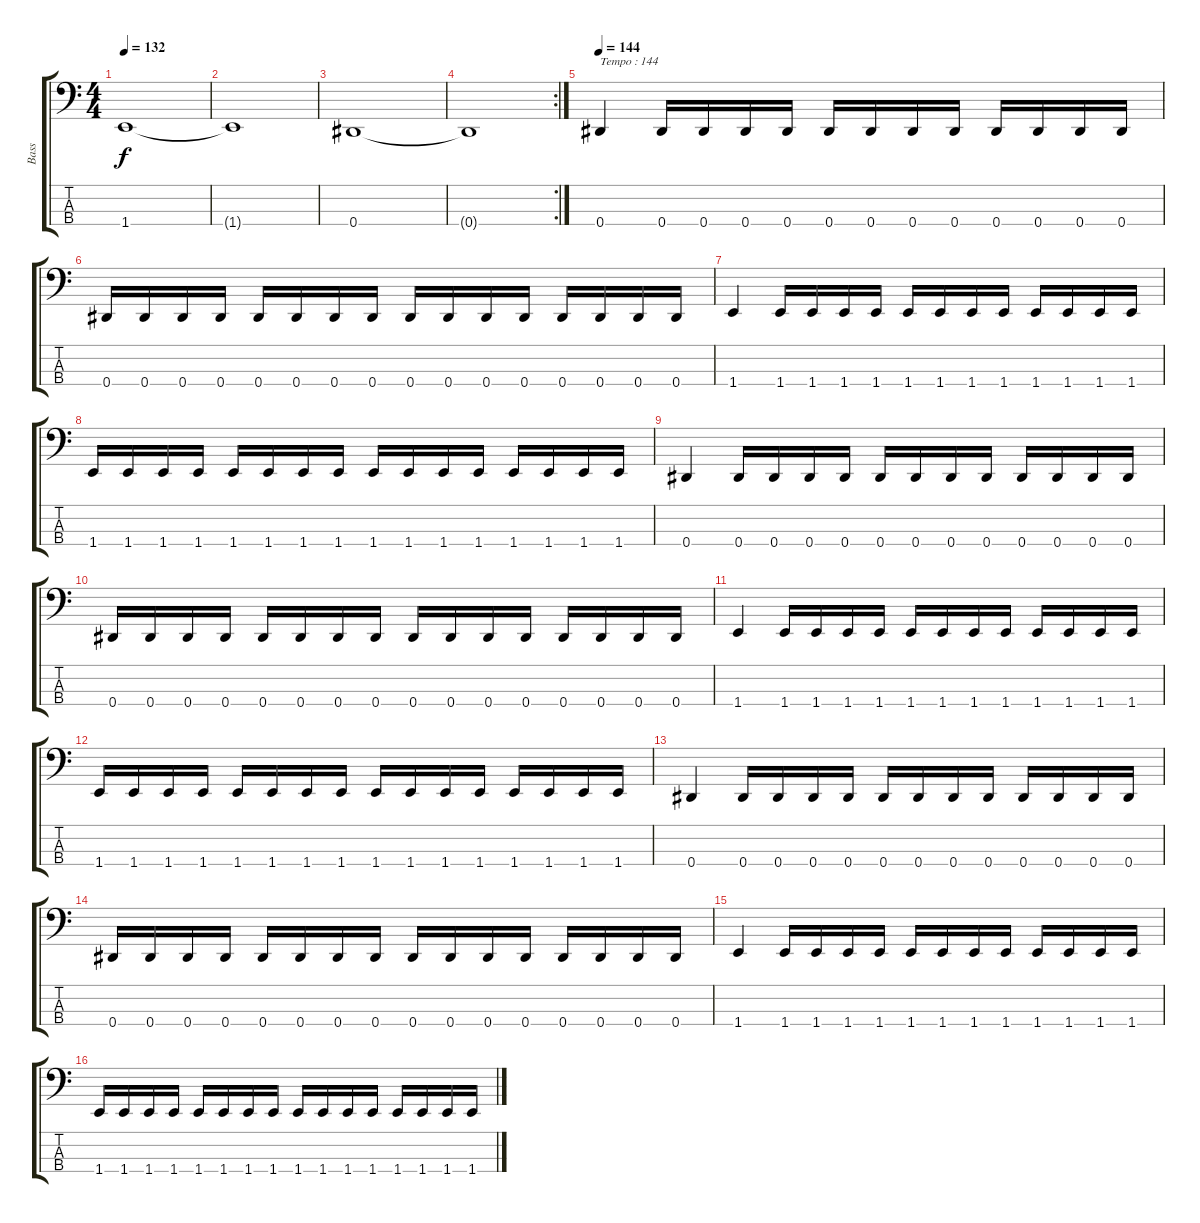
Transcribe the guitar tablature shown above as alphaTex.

\track ("Bass" "Bass") {instrument electricbassfinger}
\staff {score tabs}
\tuning (Gb2 Db2 Ab1 Eb1) {hide}
\ts (4 4)
\tempo 132
\clef f4
\ks c
1.4.1{dy f} |
1.4{t}.1 |
0.4.1 |
\rc 2
0.4{t}.1 |
\tempo 144
0.4.4{txt "Tempo : 144"} 0.4.16 0.4.16 0.4.16 0.4.16 0.4.16 0.4.16 0.4.16 0.4.16 0.4.16 0.4.16 0.4.16 0.4.16 |
0.4.16 0.4.16 0.4.16 0.4.16 0.4.16 0.4.16 0.4.16 0.4.16 0.4.16 0.4.16 0.4.16 0.4.16 0.4.16 0.4.16 0.4.16 0.4.16 |
1.4.4 1.4.16 1.4.16 1.4.16 1.4.16 1.4.16 1.4.16 1.4.16 1.4.16 1.4.16 1.4.16 1.4.16 1.4.16 |
1.4.16 1.4.16 1.4.16 1.4.16 1.4.16 1.4.16 1.4.16 1.4.16 1.4.16 1.4.16 1.4.16 1.4.16 1.4.16 1.4.16 1.4.16 1.4.16 |
0.4.4 0.4.16 0.4.16 0.4.16 0.4.16 0.4.16 0.4.16 0.4.16 0.4.16 0.4.16 0.4.16 0.4.16 0.4.16 |
0.4.16 0.4.16 0.4.16 0.4.16 0.4.16 0.4.16 0.4.16 0.4.16 0.4.16 0.4.16 0.4.16 0.4.16 0.4.16 0.4.16 0.4.16 0.4.16 |
1.4.4 1.4.16 1.4.16 1.4.16 1.4.16 1.4.16 1.4.16 1.4.16 1.4.16 1.4.16 1.4.16 1.4.16 1.4.16 |
1.4.16 1.4.16 1.4.16 1.4.16 1.4.16 1.4.16 1.4.16 1.4.16 1.4.16 1.4.16 1.4.16 1.4.16 1.4.16 1.4.16 1.4.16 1.4.16 |
0.4.4 0.4.16 0.4.16 0.4.16 0.4.16 0.4.16 0.4.16 0.4.16 0.4.16 0.4.16 0.4.16 0.4.16 0.4.16 |
0.4.16 0.4.16 0.4.16 0.4.16 0.4.16 0.4.16 0.4.16 0.4.16 0.4.16 0.4.16 0.4.16 0.4.16 0.4.16 0.4.16 0.4.16 0.4.16 |
1.4.4 1.4.16 1.4.16 1.4.16 1.4.16 1.4.16 1.4.16 1.4.16 1.4.16 1.4.16 1.4.16 1.4.16 1.4.16 |
1.4.16 1.4.16 1.4.16 1.4.16 1.4.16 1.4.16 1.4.16 1.4.16 1.4.16 1.4.16 1.4.16 1.4.16 1.4.16 1.4.16 1.4.16 1.4.16
